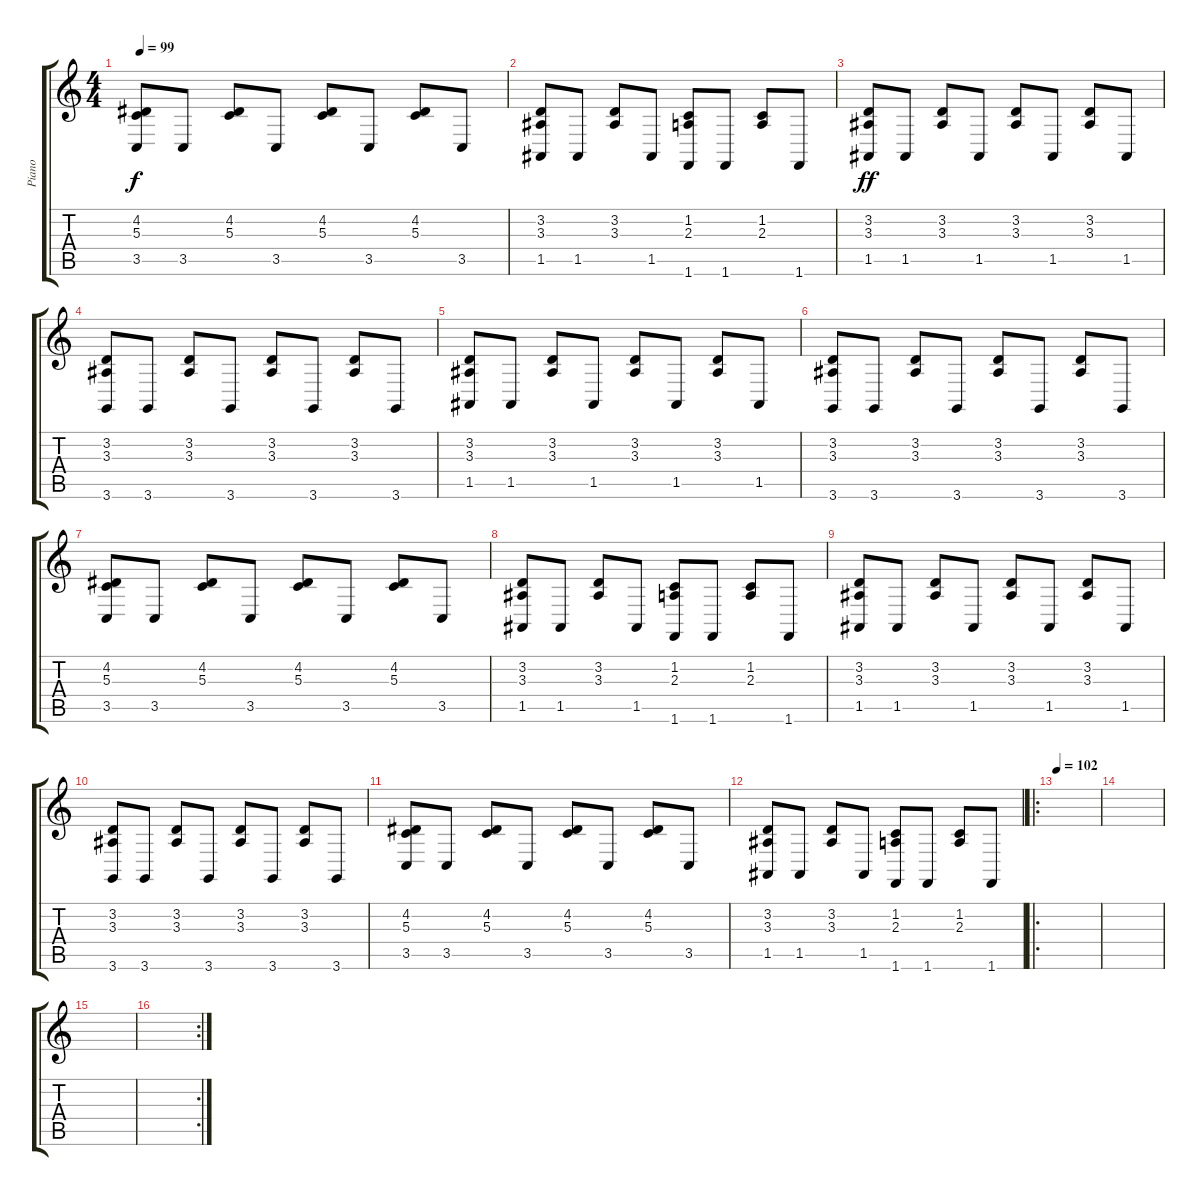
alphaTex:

\track ("Piano" "Piano") {instrument brightacousticpiano}
\staff {score tabs}
\tuning (E4 B3 G3 D3 A2 E2) {hide}
\ts (4 4)
\tempo 99
\clef g2
\ks c
(4.2 5.3 3.5).8{dy f} 3.5.8 (4.2 5.3).8 3.5.8 (4.2 5.3).8 3.5.8 (4.2 5.3).8 3.5.8 |
(3.2 3.3 1.5).8 1.5.8 (3.2 3.3).8 1.5.8 (1.2 2.3 1.6).8 1.6.8 (1.2 2.3).8 1.6.8 |
(3.2 3.3 1.5).8{dy ff} 1.5.8 (3.2 3.3).8 1.5.8 (3.2 3.3).8 1.5.8 (3.2 3.3).8 1.5.8 |
(3.2 3.3 3.6).8 3.6.8 (3.2 3.3).8 3.6.8 (3.2 3.3).8 3.6.8 (3.2 3.3).8 3.6.8 |
(3.2 3.3 1.5).8 1.5.8 (3.2 3.3).8 1.5.8 (3.2 3.3).8 1.5.8 (3.2 3.3).8 1.5.8 |
(3.2 3.3 3.6).8 3.6.8 (3.2 3.3).8 3.6.8 (3.2 3.3).8 3.6.8 (3.2 3.3).8 3.6.8 |
(4.2 5.3 3.5).8 3.5.8 (4.2 5.3).8 3.5.8 (4.2 5.3).8 3.5.8 (4.2 5.3).8 3.5.8 |
(3.2 3.3 1.5).8 1.5.8 (3.2 3.3).8 1.5.8 (1.2 2.3 1.6).8 1.6.8 (1.2 2.3).8 1.6.8 |
(3.2 3.3 1.5).8 1.5.8 (3.2 3.3).8 1.5.8 (3.2 3.3).8 1.5.8 (3.2 3.3).8 1.5.8 |
(3.2 3.3 3.6).8 3.6.8 (3.2 3.3).8 3.6.8 (3.2 3.3).8 3.6.8 (3.2 3.3).8 3.6.8 |
(4.2 5.3 3.5).8 3.5.8 (4.2 5.3).8 3.5.8 (4.2 5.3).8 3.5.8 (4.2 5.3).8 3.5.8 |
(3.2 3.3 1.5).8 1.5.8 (3.2 3.3).8 1.5.8 (1.2 2.3 1.6).8 1.6.8 (1.2 2.3).8 1.6.8 |
\ro
\tempo 102
|
|
|
\rc 2
